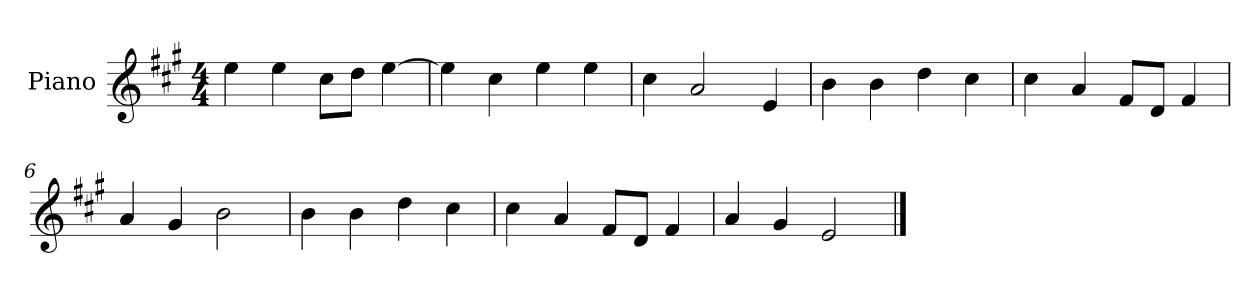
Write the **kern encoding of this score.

**kern
*part1
*staff1
*I"Piano
*I'P-no
*clefG2
*k[f#c#g#]
*M4/4
*MM90
=1
4ee\
4ee\
8cc#\L
8dd\J
[4ee\
=2
4ee\]
4cc#\
4ee\
4ee\
=3
4cc#\
2a/
4e/
=4
4b\
4b\
4dd\
4cc#\
=5
4cc#\
4a/
8f#/L
8d/J
4f#/
=6
4a/
4g#/
2b\
=7
4b\
4b\
4dd\
4cc#\
=8
4cc#\
4a/
8f#/L
8d/J
4f#/
!!LO:LB:g=z
=9
4a/
4g#/
2e/
==
*-
